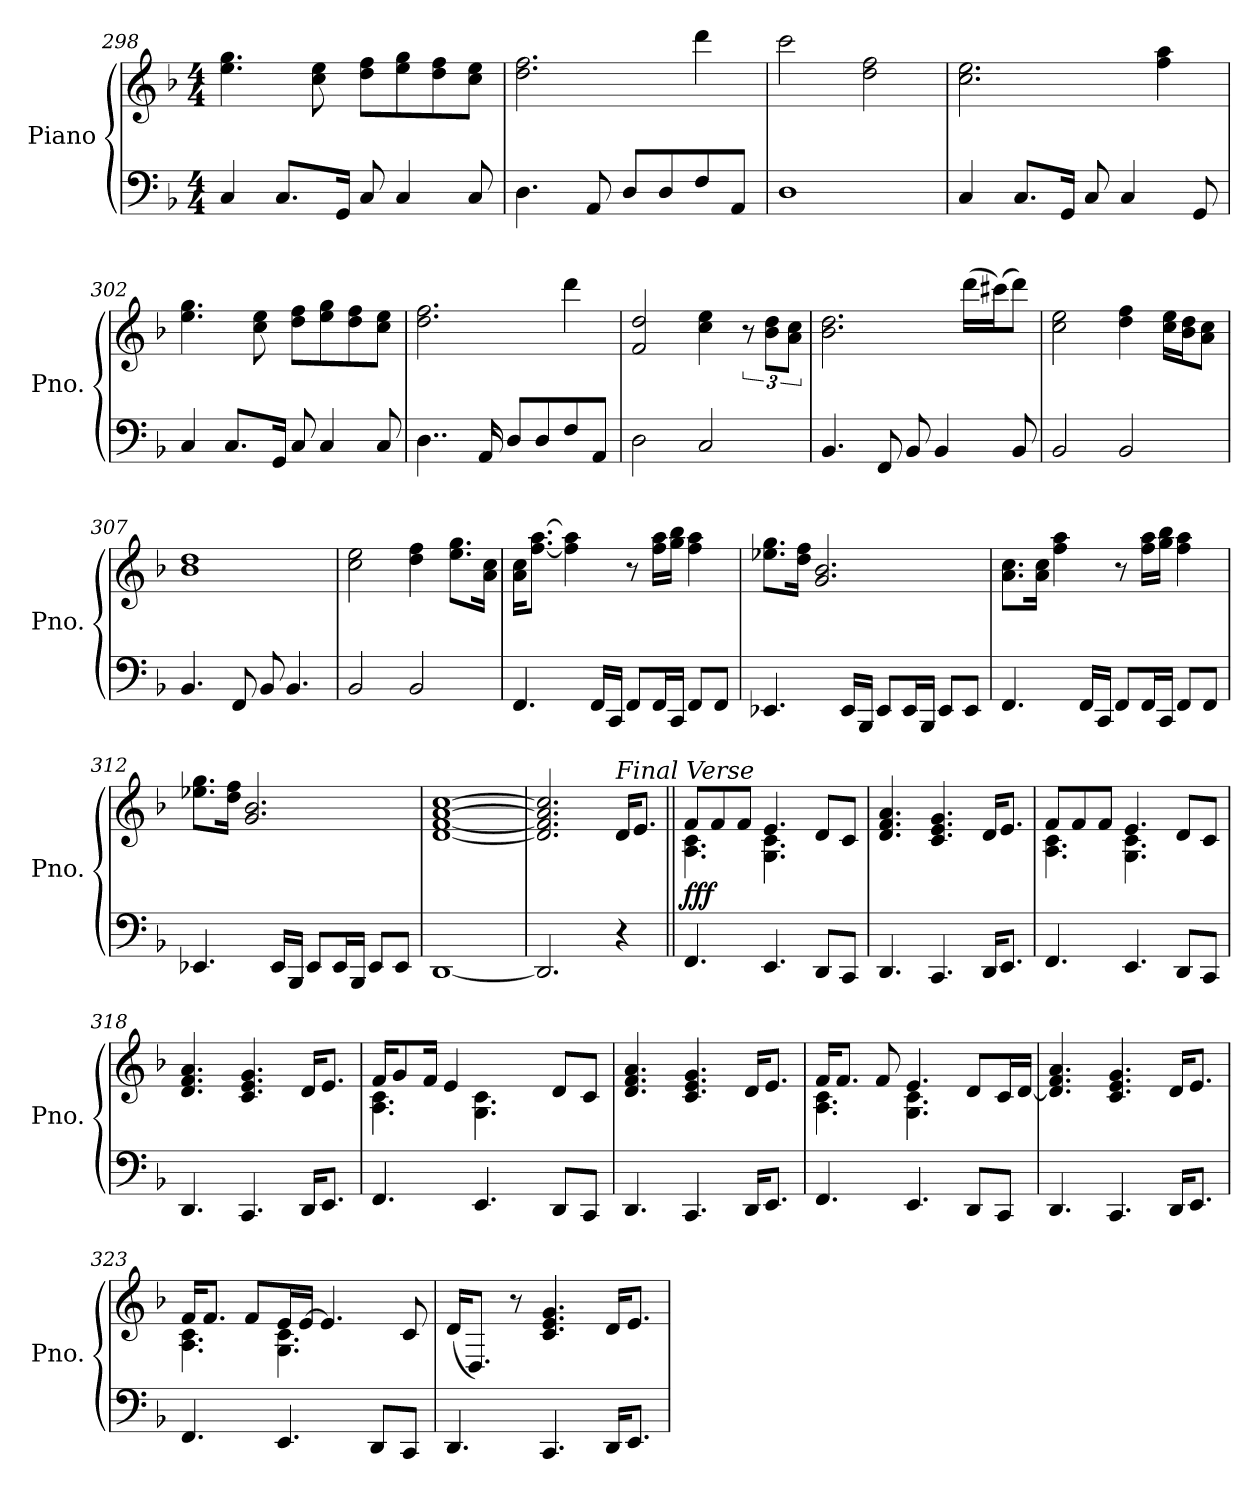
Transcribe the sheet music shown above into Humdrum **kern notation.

**kern	**kern	**dynam
*part1	*part1	*part1
*staff2	*staff1	*staff1/2
*I"Piano	*	*
*I'Pno.	*	*
*clefF4	*clefG2	*
*k[b-]	*k[b-]	*
*M4/4	*M4/4	*
=298	=298	=298
4C/	4.ee\ 4.gg\	.
8.C/L	.	.
.	8cc\ 8ee\	.
16GG/Jk	.	.
8C/	8dd\ 8ff\L	.
4C/	8ee\ 8gg\	.
.	8dd\ 8ff\	.
8C/	8cc\ 8ee\J	.
!!LO:LB:g=z
=299	=299	=299
4.D\	2.dd\ 2.ff\	.
8AA/	.	.
8D/L	.	.
8D/	.	.
8F/	4ddd\	.
8AA/J	.	.
=300	=300	=300
1D	2ccc\	.
.	2dd\ 2ff\	.
=301	=301	=301
4C/	2.cc\ 2.ee\	.
8.C/L	.	.
16GG/Jk	.	.
8C/	.	.
4C/	.	.
.	4ff\ 4aa\	.
8GG/	.	.
=302	=302	=302
4C/	4.ee\ 4.gg\	.
8.C/L	.	.
.	8cc\ 8ee\	.
16GG/Jk	.	.
8C/	8dd\ 8ff\L	.
4C/	8ee\ 8gg\	.
.	8dd\ 8ff\	.
8C/	8cc\ 8ee\J	.
=303	=303	=303
4..D\	2.dd\ 2.ff\	.
16AA/	.	.
8D/L	.	.
8D/	.	.
8F/	4ddd\	.
8AA/J	.	.
=304	=304	=304
2D\	2f/ 2dd/	.
2C/	4cc\ 4ee\	.
.	12r	.
.	12b-\ 12dd\L	.
.	12a\ 12cc\J	.
!!LO:LB:g=z
=305	=305	=305
4.BB-/	2.b-\ 2.dd\	.
8FF/	.	.
8BB-/	.	.
4BB-/	.	.
.	(>16ddd\LL	.
.	(>16ccc#X\J)	.
8BB-/	8ddd\J)	.
=306	=306	=306
2BB-/	2cc\ 2ee\	.
2BB-/	4dd\ 4ff\	.
.	16cc\ 16ee\LL	.
.	16b-\ 16dd\J	.
.	8a\ 8cc\J	.
=307	=307	=307
4.BB-/	1b- 1dd	.
8FF/	.	.
8BB-/	.	.
4.BB-/	.	.
=308	=308	=308
2BB-/	2cc\ 2ee\	.
2BB-/	4dd\ 4ff\	.
.	8.ee\ 8.gg\L	.
.	16a\ 16cc\Jk	.
=309	=309	=309
4.FF/	16a\ 16cc\KL	.
.	[8.ff\ [8.aa\J	.
.	4ff\] 4aa\]	.
16FF/LL	.	.
16CC/JJ	.	.
8FF/L	8r	.
16FF/L	16ff\ 16aa\LL	.
16CC/JJ	16gg\ 16bb-\JJ	.
8FF/L	4ff\ 4aa\	.
8FF/J	.	.
!!LO:LB:g=z
=310	=310	=310
4.EE-X/	8.ee-X\ 8.gg\L	.
.	16dd\ 16ff\Jk	.
.	2.g/ 2.b-/	.
16EE-/LL	.	.
16BBB-/JJ	.	.
8EE-/L	.	.
16EE-/L	.	.
16BBB-/JJ	.	.
8EE-/L	.	.
8EE-/J	.	.
=311	=311	=311
4.FF/	8.a\ 8.cc\L	.
.	16a\ 16cc\Jk	.
.	4ff\ 4aa\	.
16FF/LL	.	.
16CC/JJ	.	.
8FF/L	8r	.
16FF/L	16ff\ 16aa\LL	.
16CC/JJ	16gg\ 16bb-\JJ	.
8FF/L	4ff\ 4aa\	.
8FF/J	.	.
=312	=312	=312
4.EE-X/	8.ee-X\ 8.gg\L	.
.	16dd\ 16ff\Jk	.
.	2.g/ 2.b-/	.
16EE-/LL	.	.
16BBB-/JJ	.	.
8EE-/L	.	.
16EE-/L	.	.
16BBB-/JJ	.	.
8EE-/L	.	.
8EE-/J	.	.
=313	=313	=313
[1DD	[1d [1f [1a [1cc	.
=314	=314	=314
2.DD/]	2.d/] 2.f/] 2.a/] 2.cc/]	.
!	!LO:TX:a:i:t=Final Verse	!
4r	16d/KL	.
.	8.e/J	.
!!LO:PB:g=z
=315||	=315||	=315||
*	*MM67	*
*	*^	*
!	!	!	!LO:DY:b
4.FF/	8f/L	4.A\ 4.c\	fff
.	8f/	.	.
.	8f/J	.	.
4.EE/	4.e/	4.G\ 4.c\	.
8DD/L	8d/L	4ryy	.
8CC/J	8c/J	.	.
*	*v	*v	*
=316	=316	=316
4.DD/	4.d/ 4.f/ 4.a/	.
4.CC/	4.c/ 4.e/ 4.g/	.
16DD/KL	16d/KL	.
8.EE/J	8.e/J	.
=317	=317	=317
*	*^	*
4.FF/	8f/L	4.A\ 4.c\	.
.	8f/	.	.
.	8f/J	.	.
4.EE/	4.e/	4.G\ 4.c\	.
8DD/L	8d/L	4ryy	.
8CC/J	8c/J	.	.
*	*v	*v	*
=318	=318	=318
4.DD/	4.d/ 4.f/ 4.a/	.
4.CC/	4.c/ 4.e/ 4.g/	.
16DD/KL	16d/KL	.
8.EE/J	8.e/J	.
=319	=319	=319
*	*^	*
4.FF/	16f/KL	4.A\ 4.c\	.
.	8g/	.	.
.	16f/Jk	.	.
.	4e/	.	.
4.EE/	.	4.G\ 4.c\	.
.	4ryy	.	.
8DD/L	8d/L	4ryy	.
8CC/J	8c/J	.	.
*	*v	*v	*
=320	=320	=320
4.DD/	4.d/ 4.f/ 4.a/	.
4.CC/	4.c/ 4.e/ 4.g/	.
16DD/KL	16d/KL	.
8.EE/J	8.e/J	.
!!LO:LB:g=z
=321	=321	=321
*	*^	*
4.FF/	16f/KL	4.A\ 4.c\	.
.	8.f/J	.	.
.	8f/	.	.
4.EE/	4.e/	4.G\ 4.c\	.
8DD/L	8d/L	4ryy	.
8CC/J	16c/L	.	.
.	[16d/JJ	.	.
*	*v	*v	*
=322	=322	=322
4.DD/	4.d/] 4.f/ 4.a/	.
4.CC/	4.c/ 4.e/ 4.g/	.
16DD/KL	16d/KL	.
8.EE/J	8.e/J	.
=323	=323	=323
*	*^	*
4.FF/	16f/KL	4.A\ 4.c\	.
.	8.f/J	.	.
.	8f/L	.	.
4.EE/	16e/L	4.G\ 4.c\	.
.	[16e/JJ	.	.
.	4.e/]	.	.
8DD/L	.	4ryy	.
8CC/J	8c/	.	.
*	*v	*v	*
=324	=324	=324
4.DD/	(<16d/KL	.
.	8.D/J)	.
.	8r	.
4.CC/	4.c/ 4.e/ 4.g/	.
16DD/KL	16d/KL	.
8.EE/J	8.e/J	.
=	=	=
*-	*-	*-
